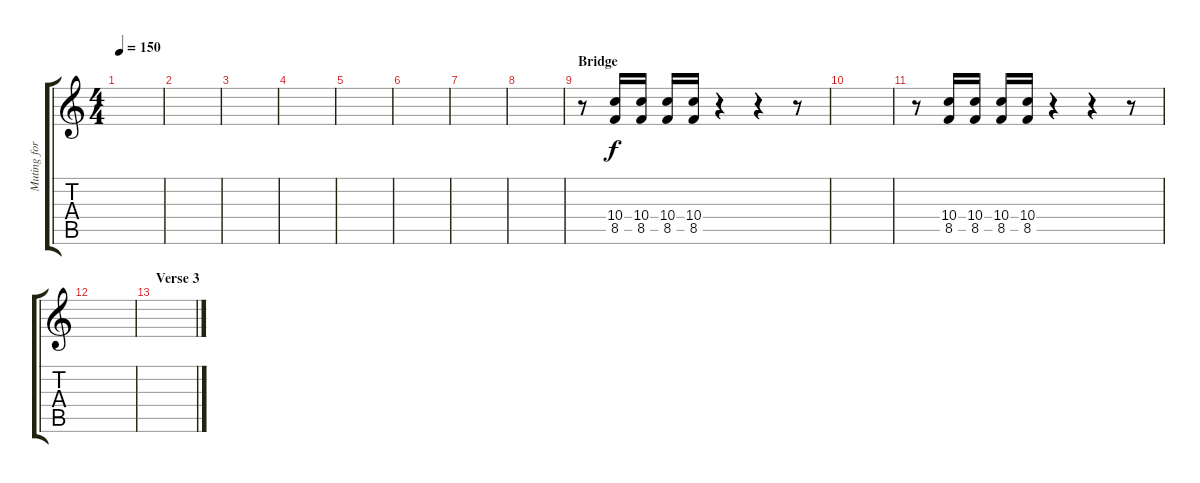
\track ("Muting for Guitars" "Muting for") {instrument electricguitarmuted}
\staff {score tabs}
\tuning (E4 B3 G3 D3 A2 E2) {hide}
\ts (4 4)
\tempo 150
\clef g2
\ks c
|
|
|
|
|
|
|
|
\section ("" "Bridge")
r.8 (10.4 8.5).16 (10.4 8.5).16 (10.4 8.5).16 (10.4 8.5).16 r.4 r.4 r.8 |
|
r.8 (10.4 8.5).16 (10.4 8.5).16 (10.4 8.5).16 (10.4 8.5).16 r.4 r.4 r.8 |
|
\section ("" "Verse 3")
